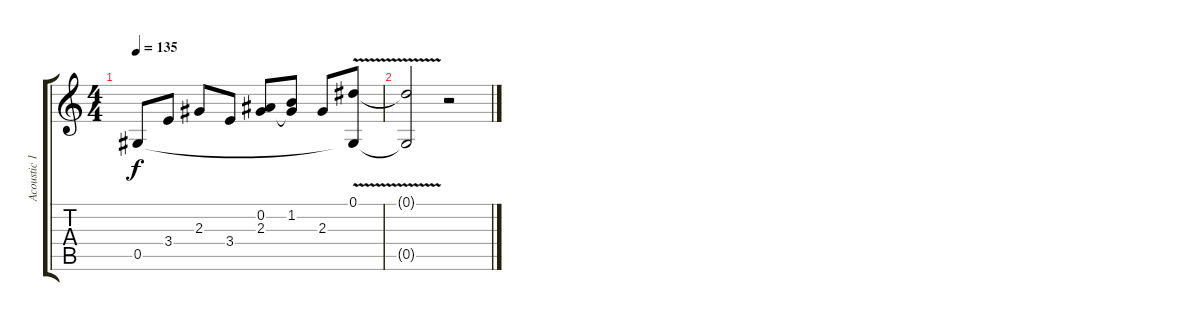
\track ("Acoustic 1" "Acoustic 1") {instrument acousticguitarnylon}
\staff {score tabs}
\tuning (Eb4 Bb3 Gb3 Db3 Ab2 Eb2) {hide}
\ts (4 4)
\tempo 135
\clef g2
\ks c
0.5.8{dy f} 3.4.8 2.3.8 3.4.8 (0.2 2.3).8 (1.2 2.3{t}).8 2.3.8 (0.1{v} 0.5{t}).8 |
(0.1{t} 0.5{t}).2 r.2
